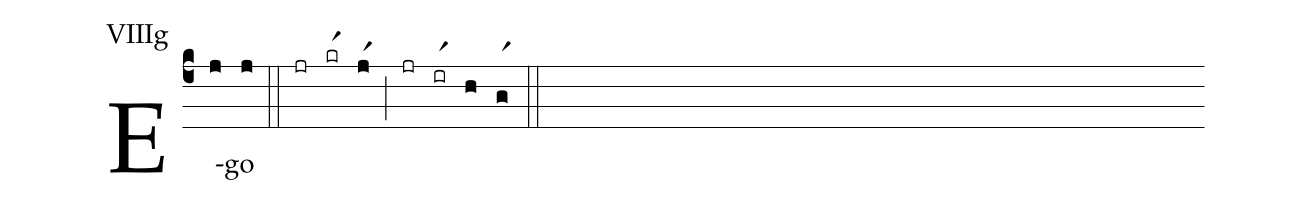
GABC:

annotation: VIIIg;
%%
(c4)E(j)go(j) (::) (jr)(krr1)(jr1)(;)(jr)(irr1)(h)(gr1)(::)
